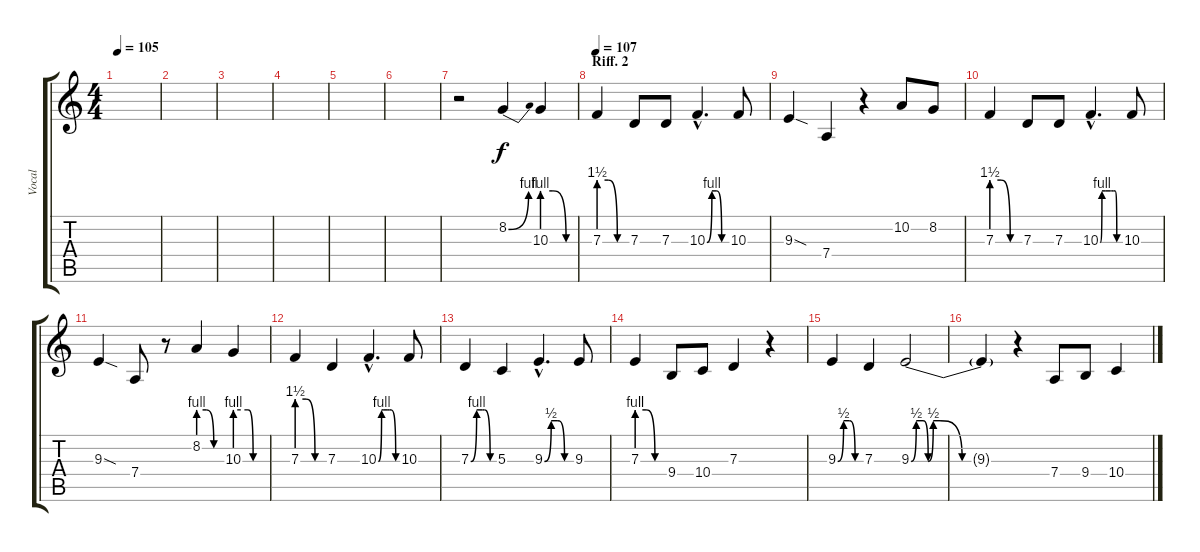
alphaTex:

\track ("Vocal" "Vocal") {instrument sopranosax}
\staff {score tabs}
\tuning (E4 B3 G3 D3 A2 E2) {hide}
\ts (4 4)
\tempo 105
\clef g2
\ks c
|
|
|
|
|
|
r.2 8.2{be (bend 0 0 60 4)}.4 10.3{be (custom 0 4 20 4 45 0 60 0)}.4 |
\section ("" "Riff. 2")
\tempo 107
7.3{be (custom 0 6 20 6 40 0 60 0)}.4 7.3.8 7.3.8 10.3{be (custom 0 0 15 4 30 4 45 0 60 0) hac}.4{d} 10.3.8 |
9.3{sod}.4 7.4.4 r.4 10.2.8 8.2.8 |
7.3{be (custom 0 6 20 6 40 0 60 0)}.4 7.3.8 7.3.8 10.3{be (custom 0 0 5 4 15 4 30 4 35 4 40 4 45 4 50 0 60 0) hac}.4{d} 10.3.8 |
9.3{sod}.4 7.4.8 r.8 8.2{be (custom 0 4 20 4 40 0 60 0)}.4 10.3{be (custom 0 4 25 4 35 0 45 0 60 0)}.4 |
7.3{be (custom 0 6 20 6 40 0 60 0)}.4 7.3.4 10.3{be (custom 0 0 10 4 15 4 30 4 35 4 40 4 55 0 60 0) hac}.4{d} 10.3.8 |
7.3{be (custom 0 0 15 4 30 4 35 4 50 0 60 0)}.4 5.3.4 9.3{be (custom 0 0 15 2 30 2 45 0 60 0) hac}.4{d} 9.3.8 |
7.3{be (custom 0 4 20 4 40 0 60 0)}.4 9.4.8 10.4.8 7.3.4 r.4 |
9.3{be (custom 0 0 15 2 30 2 45 0 60 0)}.4 7.3.4 9.3{be (custom 0 0 3 2 7 2 10 0 13 2 17 2 30 0 40 0 60 0)}.2 |
9.3{t}.4 r.4 7.4.8 9.4.8 10.4.4
